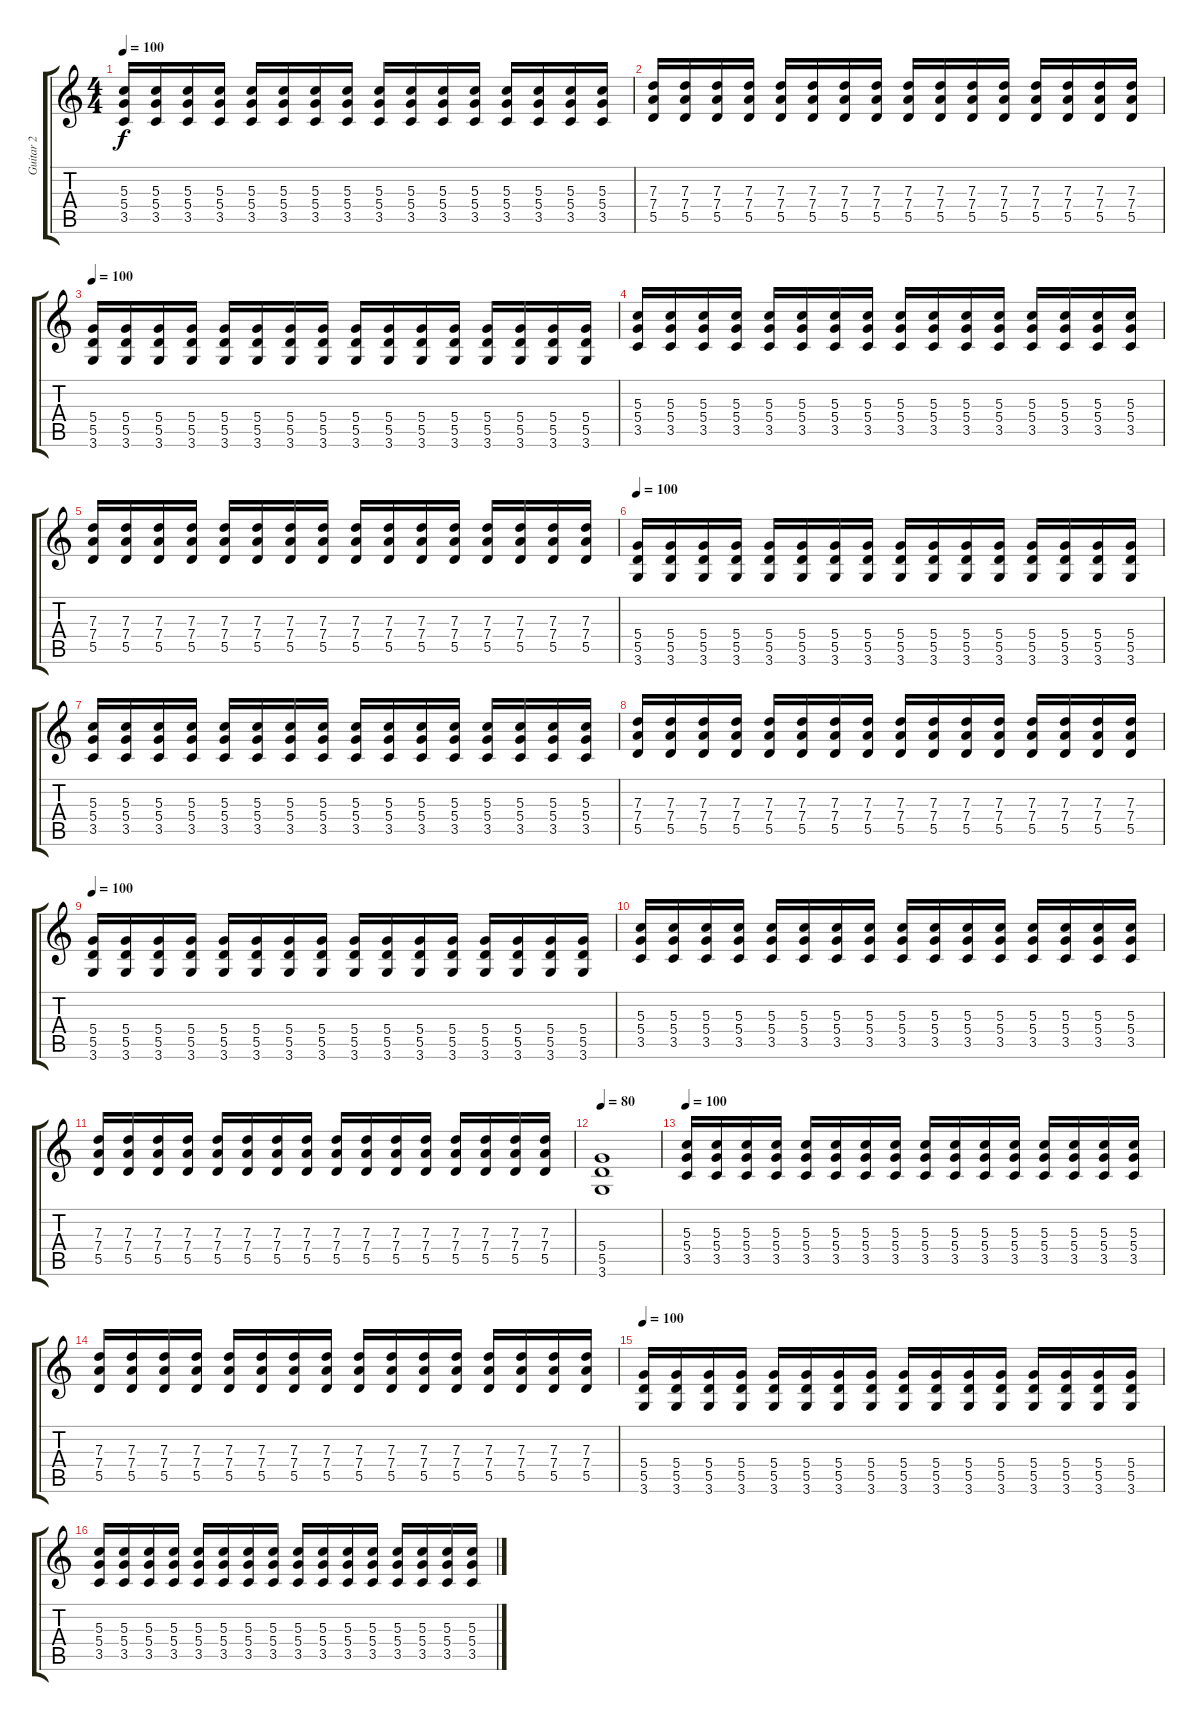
\track ("Guitar 2" "Guitar 2") {instrument acousticguitarsteel}
\staff {score tabs}
\tuning (E4 B3 G3 D3 A2 E2) {hide}
\ts (4 4)
\tempo 100
\clef g2
\ks c
(5.3 5.4 3.5).16{dy f} (5.3 5.4 3.5).16 (5.3 5.4 3.5).16 (5.3 5.4 3.5).16 (5.3 5.4 3.5).16 (5.3 5.4 3.5).16 (5.3 5.4 3.5).16 (5.3 5.4 3.5).16 (5.3 5.4 3.5).16 (5.3 5.4 3.5).16 (5.3 5.4 3.5).16 (5.3 5.4 3.5).16 (5.3 5.4 3.5).16 (5.3 5.4 3.5).16 (5.3 5.4 3.5).16 (5.3 5.4 3.5).16 |
(7.3 7.4 5.5).16 (7.3 7.4 5.5).16 (7.3 7.4 5.5).16 (7.3 7.4 5.5).16 (7.3 7.4 5.5).16 (7.3 7.4 5.5).16 (7.3 7.4 5.5).16 (7.3 7.4 5.5).16 (7.3 7.4 5.5).16 (7.3 7.4 5.5).16 (7.3 7.4 5.5).16 (7.3 7.4 5.5).16 (7.3 7.4 5.5).16 (7.3 7.4 5.5).16 (7.3 7.4 5.5).16 (7.3 7.4 5.5).16 |
\tempo 100
(5.4 5.5 3.6).16 (5.4 5.5 3.6).16 (5.4 5.5 3.6).16 (5.4 5.5 3.6).16 (5.4 5.5 3.6).16 (5.4 5.5 3.6).16 (5.4 5.5 3.6).16 (5.4 5.5 3.6).16 (5.4 5.5 3.6).16 (5.4 5.5 3.6).16 (5.4 5.5 3.6).16 (5.4 5.5 3.6).16 (5.4 5.5 3.6).16 (5.4 5.5 3.6).16 (5.4 5.5 3.6).16 (5.4 5.5 3.6).16 |
(5.3 5.4 3.5).16 (5.3 5.4 3.5).16 (5.3 5.4 3.5).16 (5.3 5.4 3.5).16 (5.3 5.4 3.5).16 (5.3 5.4 3.5).16 (5.3 5.4 3.5).16 (5.3 5.4 3.5).16 (5.3 5.4 3.5).16 (5.3 5.4 3.5).16 (5.3 5.4 3.5).16 (5.3 5.4 3.5).16 (5.3 5.4 3.5).16 (5.3 5.4 3.5).16 (5.3 5.4 3.5).16 (5.3 5.4 3.5).16 |
(7.3 7.4 5.5).16 (7.3 7.4 5.5).16 (7.3 7.4 5.5).16 (7.3 7.4 5.5).16 (7.3 7.4 5.5).16 (7.3 7.4 5.5).16 (7.3 7.4 5.5).16 (7.3 7.4 5.5).16 (7.3 7.4 5.5).16 (7.3 7.4 5.5).16 (7.3 7.4 5.5).16 (7.3 7.4 5.5).16 (7.3 7.4 5.5).16 (7.3 7.4 5.5).16 (7.3 7.4 5.5).16 (7.3 7.4 5.5).16 |
\tempo 100
(5.4 5.5 3.6).16 (5.4 5.5 3.6).16 (5.4 5.5 3.6).16 (5.4 5.5 3.6).16 (5.4 5.5 3.6).16 (5.4 5.5 3.6).16 (5.4 5.5 3.6).16 (5.4 5.5 3.6).16 (5.4 5.5 3.6).16 (5.4 5.5 3.6).16 (5.4 5.5 3.6).16 (5.4 5.5 3.6).16 (5.4 5.5 3.6).16 (5.4 5.5 3.6).16 (5.4 5.5 3.6).16 (5.4 5.5 3.6).16 |
(5.3 5.4 3.5).16 (5.3 5.4 3.5).16 (5.3 5.4 3.5).16 (5.3 5.4 3.5).16 (5.3 5.4 3.5).16 (5.3 5.4 3.5).16 (5.3 5.4 3.5).16 (5.3 5.4 3.5).16 (5.3 5.4 3.5).16 (5.3 5.4 3.5).16 (5.3 5.4 3.5).16 (5.3 5.4 3.5).16 (5.3 5.4 3.5).16 (5.3 5.4 3.5).16 (5.3 5.4 3.5).16 (5.3 5.4 3.5).16 |
(7.3 7.4 5.5).16 (7.3 7.4 5.5).16 (7.3 7.4 5.5).16 (7.3 7.4 5.5).16 (7.3 7.4 5.5).16 (7.3 7.4 5.5).16 (7.3 7.4 5.5).16 (7.3 7.4 5.5).16 (7.3 7.4 5.5).16 (7.3 7.4 5.5).16 (7.3 7.4 5.5).16 (7.3 7.4 5.5).16 (7.3 7.4 5.5).16 (7.3 7.4 5.5).16 (7.3 7.4 5.5).16 (7.3 7.4 5.5).16 |
\tempo 100
(5.4 5.5 3.6).16 (5.4 5.5 3.6).16 (5.4 5.5 3.6).16 (5.4 5.5 3.6).16 (5.4 5.5 3.6).16 (5.4 5.5 3.6).16 (5.4 5.5 3.6).16 (5.4 5.5 3.6).16 (5.4 5.5 3.6).16 (5.4 5.5 3.6).16 (5.4 5.5 3.6).16 (5.4 5.5 3.6).16 (5.4 5.5 3.6).16 (5.4 5.5 3.6).16 (5.4 5.5 3.6).16 (5.4 5.5 3.6).16 |
(5.3 5.4 3.5).16 (5.3 5.4 3.5).16 (5.3 5.4 3.5).16 (5.3 5.4 3.5).16 (5.3 5.4 3.5).16 (5.3 5.4 3.5).16 (5.3 5.4 3.5).16 (5.3 5.4 3.5).16 (5.3 5.4 3.5).16 (5.3 5.4 3.5).16 (5.3 5.4 3.5).16 (5.3 5.4 3.5).16 (5.3 5.4 3.5).16 (5.3 5.4 3.5).16 (5.3 5.4 3.5).16 (5.3 5.4 3.5).16 |
(7.3 7.4 5.5).16 (7.3 7.4 5.5).16 (7.3 7.4 5.5).16 (7.3 7.4 5.5).16 (7.3 7.4 5.5).16 (7.3 7.4 5.5).16 (7.3 7.4 5.5).16 (7.3 7.4 5.5).16 (7.3 7.4 5.5).16 (7.3 7.4 5.5).16 (7.3 7.4 5.5).16 (7.3 7.4 5.5).16 (7.3 7.4 5.5).16 (7.3 7.4 5.5).16 (7.3 7.4 5.5).16 (7.3 7.4 5.5).16 |
\tempo 80
(5.4 5.5 3.6).1 |
\tempo 100
(5.3 5.4 3.5).16 (5.3 5.4 3.5).16 (5.3 5.4 3.5).16 (5.3 5.4 3.5).16 (5.3 5.4 3.5).16 (5.3 5.4 3.5).16 (5.3 5.4 3.5).16 (5.3 5.4 3.5).16 (5.3 5.4 3.5).16 (5.3 5.4 3.5).16 (5.3 5.4 3.5).16 (5.3 5.4 3.5).16 (5.3 5.4 3.5).16 (5.3 5.4 3.5).16 (5.3 5.4 3.5).16 (5.3 5.4 3.5).16 |
(7.3 7.4 5.5).16 (7.3 7.4 5.5).16 (7.3 7.4 5.5).16 (7.3 7.4 5.5).16 (7.3 7.4 5.5).16 (7.3 7.4 5.5).16 (7.3 7.4 5.5).16 (7.3 7.4 5.5).16 (7.3 7.4 5.5).16 (7.3 7.4 5.5).16 (7.3 7.4 5.5).16 (7.3 7.4 5.5).16 (7.3 7.4 5.5).16 (7.3 7.4 5.5).16 (7.3 7.4 5.5).16 (7.3 7.4 5.5).16 |
\tempo 100
(5.4 5.5 3.6).16{instrument overdrivenguitar} (5.4 5.5 3.6).16 (5.4 5.5 3.6).16 (5.4 5.5 3.6).16 (5.4 5.5 3.6).16 (5.4 5.5 3.6).16 (5.4 5.5 3.6).16 (5.4 5.5 3.6).16 (5.4 5.5 3.6).16 (5.4 5.5 3.6).16 (5.4 5.5 3.6).16 (5.4 5.5 3.6).16 (5.4 5.5 3.6).16 (5.4 5.5 3.6).16 (5.4 5.5 3.6).16 (5.4 5.5 3.6).16 |
(5.3 5.4 3.5).16 (5.3 5.4 3.5).16 (5.3 5.4 3.5).16 (5.3 5.4 3.5).16 (5.3 5.4 3.5).16 (5.3 5.4 3.5).16 (5.3 5.4 3.5).16 (5.3 5.4 3.5).16 (5.3 5.4 3.5).16 (5.3 5.4 3.5).16 (5.3 5.4 3.5).16 (5.3 5.4 3.5).16 (5.3 5.4 3.5).16 (5.3 5.4 3.5).16 (5.3 5.4 3.5).16 (5.3 5.4 3.5).16
